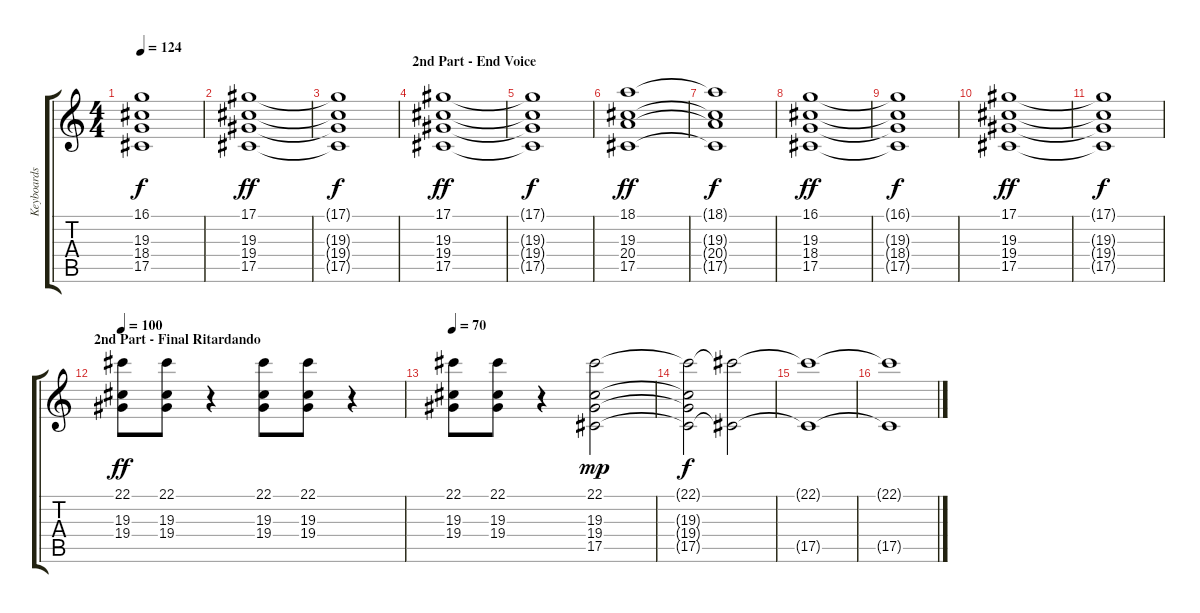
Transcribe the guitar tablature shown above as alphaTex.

\track ("Keyboards" "Keyboards") {instrument stringensemble1}
\staff {score tabs}
\tuning (Eb4 Bb3 Gb3 Db3 Ab2 Eb2) {hide}
\ts (4 4)
\tempo 124
\clef g2
\ks c
(16.1{t} 19.3{t} 18.4{t} 17.5{t}).1{dy f} |
(17.1 19.3 19.4 17.5).1{dy ff} |
(17.1{t} 19.3{t} 19.4{t} 17.5{t}).1{dy f} |
\section ("" "2nd Part - End Voice")
(17.1 19.3 19.4 17.5).1{dy ff} |
(17.1{t} 19.3{t} 19.4{t} 17.5{t}).1{dy f} |
(18.1 19.3 20.4 17.5).1{dy ff} |
(18.1{t} 19.3{t} 20.4{t} 17.5{t}).1{dy f} |
(16.1 19.3 18.4 17.5).1{dy ff} |
(16.1{t} 19.3{t} 18.4{t} 17.5{t}).1{dy f} |
(17.1 19.3 19.4 17.5).1{dy ff} |
(17.1{t} 19.3{t} 19.4{t} 17.5{t}).1{dy f} |
\section ("" "2nd Part - Final Ritardando")
\tempo 100
(22.1 19.3 19.4).8{dy ff} (22.1 19.3 19.4).8 r.4 (22.1 19.3 19.4).8 (22.1 19.3 19.4).8 r.4 |
\tempo 70
(22.1 19.3 19.4).8 (22.1 19.3 19.4).8 r.4 (22.1 19.3 19.4 17.5).2{dy mp} |
(22.1{t} 19.3{t} 19.4{t} 17.5{t}).2{dy f volume 10} (22.1{t} 17.5{t}).2 |
(22.1{t} 17.5{t}).1{volume 7} |
(22.1{t} 17.5{t}).1{volume 0}
